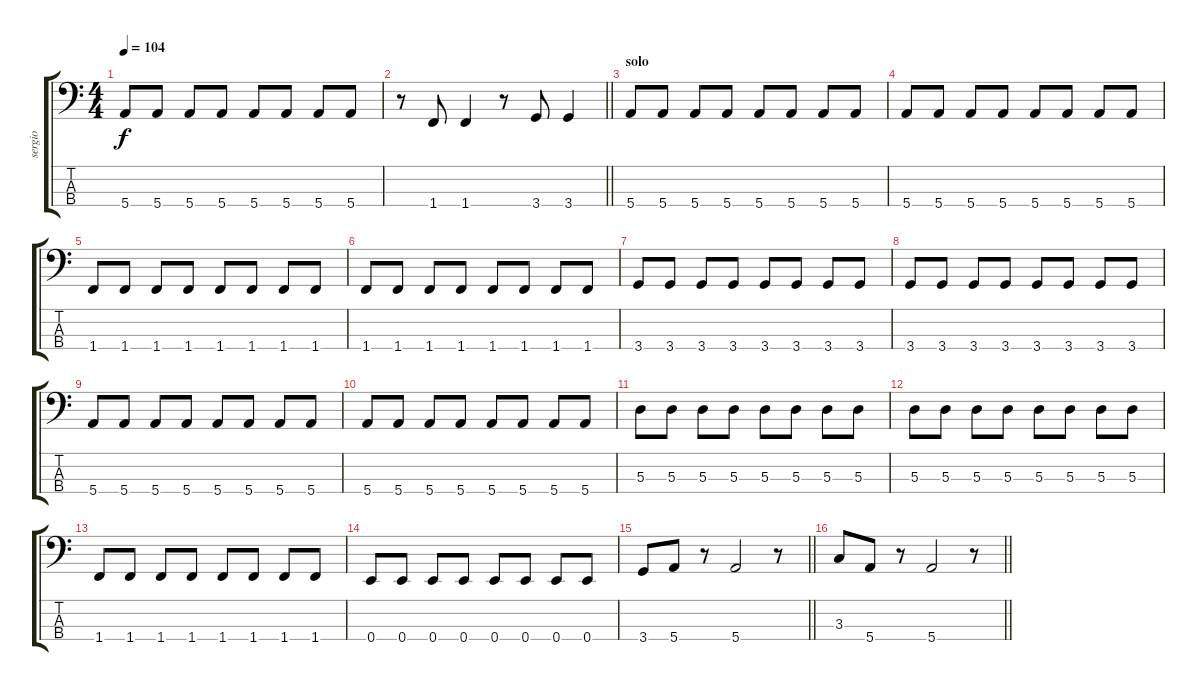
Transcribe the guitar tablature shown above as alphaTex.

\track ("sergio" "sergio") {instrument electricbassfinger}
\staff {score tabs}
\tuning (G2 D2 A1 E1) {hide}
\ts (4 4)
\tempo 104
\clef f4
\ks c
5.4.8{dy f} 5.4.8 5.4.8 5.4.8 5.4.8 5.4.8 5.4.8 5.4.8 |
\barLineRight lightlight
r.8 1.4.8 1.4.4 r.8 3.4.8 3.4.4 |
\section ("" "solo")
5.4.8 5.4.8 5.4.8 5.4.8 5.4.8 5.4.8 5.4.8 5.4.8 |
5.4.8 5.4.8 5.4.8 5.4.8 5.4.8 5.4.8 5.4.8 5.4.8 |
1.4.8 1.4.8 1.4.8 1.4.8 1.4.8 1.4.8 1.4.8 1.4.8 |
1.4.8 1.4.8 1.4.8 1.4.8 1.4.8 1.4.8 1.4.8 1.4.8 |
3.4.8 3.4.8 3.4.8 3.4.8 3.4.8 3.4.8 3.4.8 3.4.8 |
3.4.8 3.4.8 3.4.8 3.4.8 3.4.8 3.4.8 3.4.8 3.4.8 |
5.4.8 5.4.8 5.4.8 5.4.8 5.4.8 5.4.8 5.4.8 5.4.8 |
5.4.8 5.4.8 5.4.8 5.4.8 5.4.8 5.4.8 5.4.8 5.4.8 |
5.3.8 5.3.8 5.3.8 5.3.8 5.3.8 5.3.8 5.3.8 5.3.8 |
5.3.8 5.3.8 5.3.8 5.3.8 5.3.8 5.3.8 5.3.8 5.3.8 |
1.4.8 1.4.8 1.4.8 1.4.8 1.4.8 1.4.8 1.4.8 1.4.8 |
0.4.8 0.4.8 0.4.8 0.4.8 0.4.8 0.4.8 0.4.8 0.4.8 |
\barLineRight lightlight
3.4.8 5.4.8 r.8 5.4.2 r.8 |
\barLineRight lightlight
3.3.8 5.4.8 r.8 5.4.2 r.8
